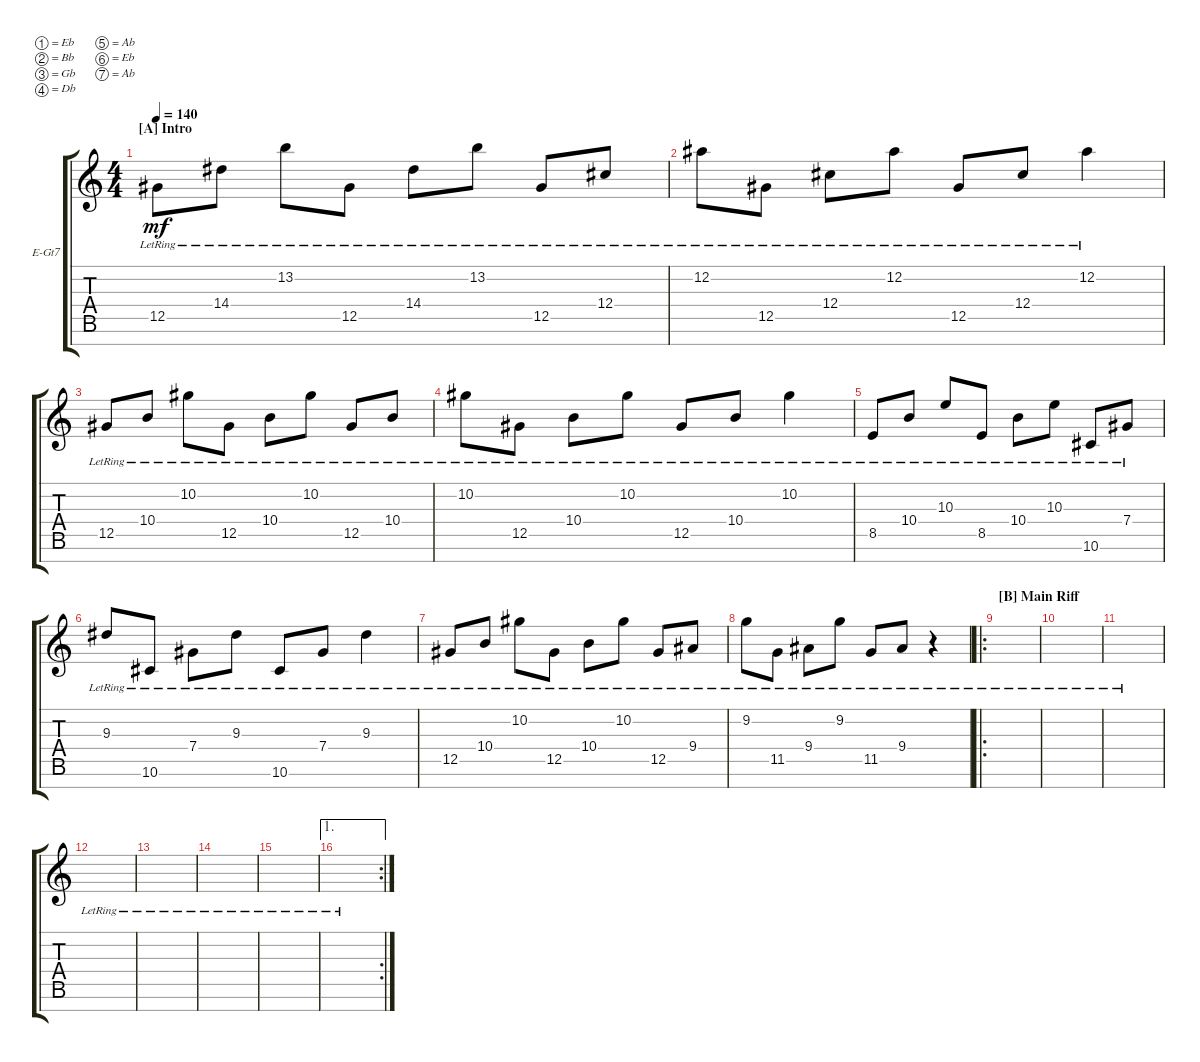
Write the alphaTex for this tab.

\bracketExtendMode groupsimilarinstruments
\firstSystemTrackNameOrientation horizontal
\otherSystemsTrackNameOrientation horizontal
\track ("Middle Guitar Ambient" "E-Gt7") {instrument electricguitarclean}
\staff {score tabs}
\tuning (Eb4 Bb3 Gb3 Db3 Ab2 Eb2 Ab1)
\ts (4 4)
\section ("A" "Intro")
\tempo 140
\clef g2
\ks c
12.5{lr}.8{dy mf instrument electricguitarclean} 14.4{lr}.8 13.2{lr}.8 12.5{lr}.8 14.4{lr}.8 13.2{lr}.8 12.5{lr}.8 12.4{lr}.8 |
12.2{lr}.8 12.5{lr}.8 12.4{lr}.8 12.2{lr}.8 12.5{lr}.8 12.4{lr}.8 12.2{lr}.4 |
12.5{lr}.8 10.4{lr}.8 10.2{lr}.8 12.5{lr}.8 10.4{lr}.8 10.2{lr}.8 12.5{lr}.8 10.4{lr}.8 |
10.2{lr}.8 12.5{lr}.8 10.4{lr}.8 10.2{lr}.8 12.5{lr}.8 10.4{lr}.8 10.2{lr}.4 |
8.5{lr}.8 10.4{lr}.8 10.3{lr}.8 8.5{lr}.8 10.4{lr}.8 10.3{lr}.8 10.6{lr}.8 7.4{lr}.8 |
9.3{lr}.8 10.6{lr}.8 7.4{lr}.8 9.3{lr}.8 10.6{lr}.8 7.4{lr}.8 9.3{lr}.4 |
12.5{lr}.8 10.4{lr}.8 10.2{lr}.8 12.5{lr}.8 10.4{lr}.8 10.2{lr}.8 12.5{lr}.8 9.4{lr}.8 |
9.2{lr}.8 11.5{lr}.8 9.4{lr}.8 9.2{lr}.8 11.5{lr}.8 9.4{lr}.8 r.4 |
\ro
\section ("B" "Main Riff")
|
|
|
|
|
|
|
\ae 1
\rc 2
